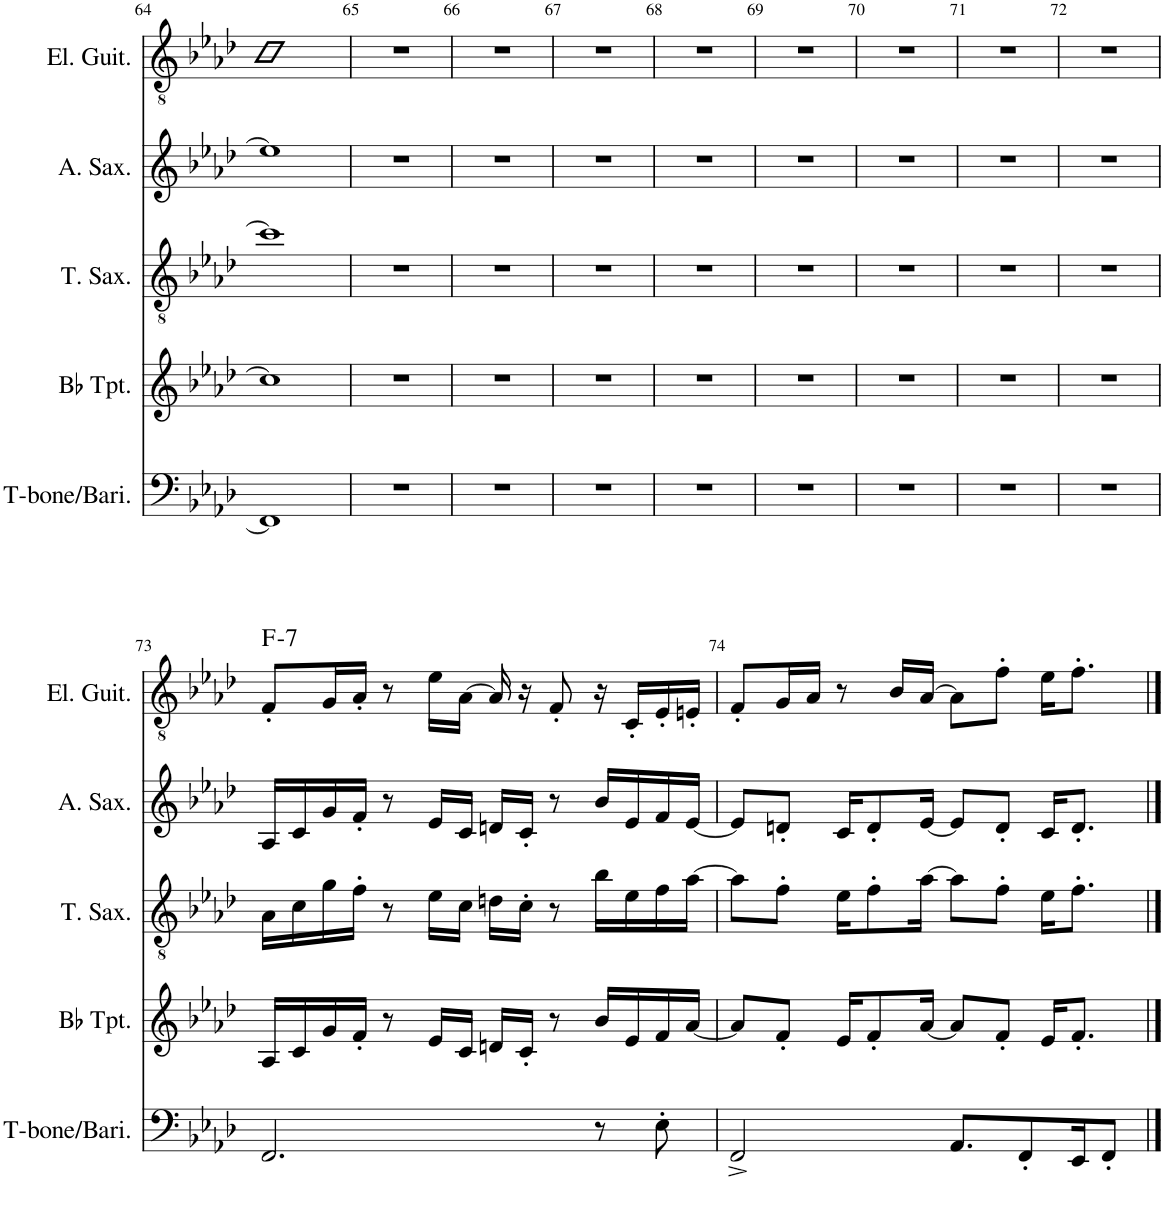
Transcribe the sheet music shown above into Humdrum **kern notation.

**kern	**kern	**kern	**kern	**kern	**harte
*part5	*part4	*part3	*part2	*part1	*part1
*staff5	*staff4	*staff3	*staff2	*staff1	*
*I"T-bone/Bari	*I"Bb Trumpet	*I"Tenor Saxophone	*I"Alto Saxophone	*I"Electric Guitar	*
*I'T-bone/Bari.	*I'Bb Tpt.	*I'T. Sax.	*I'A. Sax.	*I'El. Guit.	*
!!LO:PB:g=z
*clefF4	*clefG2	*clefGv2	*clefG2	*clefGv2	*
*	*ITrd1c2	*ITrd8c14	*ITrd5c9	*	*
*k[b-e-a-d-]	*k[b-e-a-d-]	*k[b-e-a-d-]	*k[b-e-a-d-]	*k[b-e-a-d-]	*
*M4/4	*M4/4	*M4/4	*M4/4	*M4/4	*
=64	=64	=64	=64	=64	=64
1FF]	1cc]	1cc]	1ee-]	1c	.
=65	=65	=65	=65	=65	=65
1r	1r	1r	1r	1r	.
=66	=66	=66	=66	=66	=66
1r	1r	1r	1r	1r	.
=67	=67	=67	=67	=67	=67
1r	1r	1r	1r	1r	.
=68	=68	=68	=68	=68	=68
1r	1r	1r	1r	1r	.
=69	=69	=69	=69	=69	=69
1r	1r	1r	1r	1r	.
=70	=70	=70	=70	=70	=70
1r	1r	1r	1r	1r	.
=71	=71	=71	=71	=71	=71
1r	1r	1r	1r	1r	.
=72	=72	=72	=72	=72	=72
1r	1r	1r	1r	1r	.
!!LO:LB:g=z
=73	=73	=73	=73	=73	=73
!	!	!	!	!	!LO:H:kt=7
2.FF/	16A-/LL	16A-\LL	16A-/LL	8F'/L	F:min7
.	16c/	16c\	16c/	.	.
.	16g/	16g\	16g/	16G/L	.
.	16f'/JJ	16f'\JJ	16f'/JJ	16A-'/JJ	.
.	8r	8r	8r	8r	.
.	16e-/LL	16e-\LL	16e-/LL	16e-\LL	.
.	16c/JJ	16c\JJ	16c/JJ	[16A-\JJ	.
.	16dn/LL	16dn\LL	16dn/LL	16A-/]	.
.	16c'/JJ	16c'\JJ	16c'/JJ	16r	.
.	8r	8r	8r	8F'/	.
8r	16b-/LL	16b-\LL	16b-/LL	16r	.
.	16e-/	16e-\	16e-/	16C'/LL	.
8E-'\	16f/	16f\	16f/	16E-'/	.
.	[16a-/JJ	[16a-\JJ	[16e-/JJ	16En'/JJ	.
=74	=74	=74	=74	=74	=74
2FF^/	8a-/L]	8a-\L]	8e-/L]	8F'/L	.
.	8f'/J	8f'\J	8dn'/J	16G/L	.
.	.	.	.	16A-/JJ	.
.	16e-/KL	16e-\KL	16c/KL	8r	.
.	8f'/	8f'\	8d'/	.	.
.	.	.	.	16B-/LL	.
.	[16a-/Jk	[16a-\Jk	[16e-/Jk	[16A-/JJ	.
8.AA-/L	8a-/L]	8a-\L]	8e-/L]	8A-\L]	.
.	8f'/J	8f'\J	8d'/J	8f'\J	.
8FF'/	.	.	.	.	.
.	16e-/KL	16e-\KL	16c/KL	16e-\KL	.
16EE-/K	8.f'/J	8.f'\J	8.d'/J	8.f'\J	.
8FF'/J	.	.	.	.	.
==	==	==	==	==	==
*-	*-	*-	*-	*-	*-
